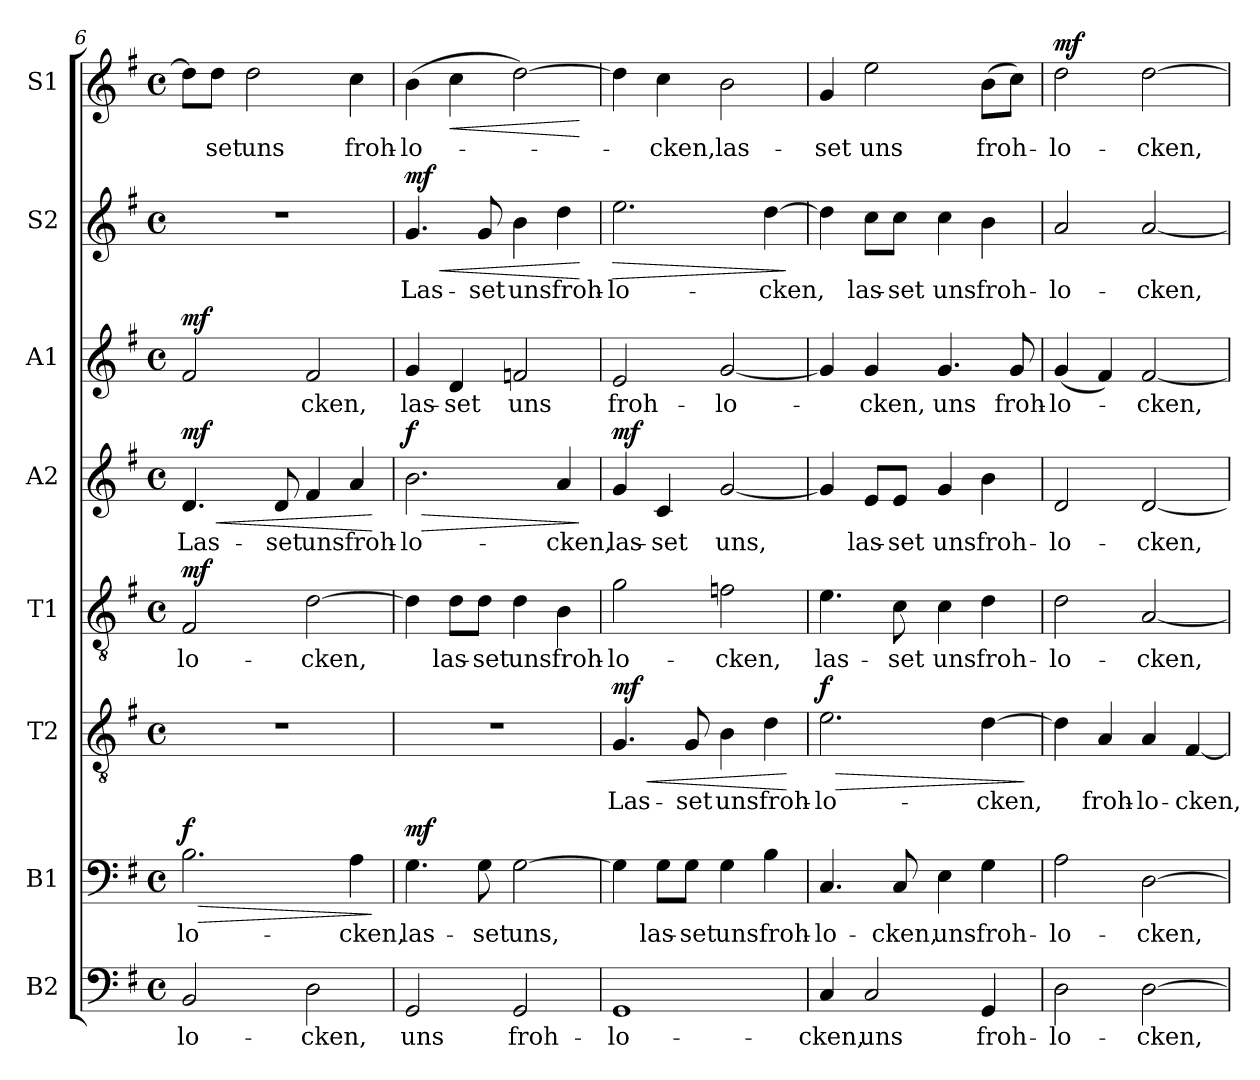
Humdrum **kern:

**kern	**text	**kern	**text	**dynam	**kern	**text	**dynam	**kern	**text	**dynam	**kern	**text	**dynam	**kern	**text	**dynam	**kern	**text	**dynam	**kern	**text	**dynam
*part8	*part8	*part7	*part7	*part7	*part6	*part6	*part6	*part5	*part5	*part5	*part4	*part4	*part4	*part3	*part3	*part3	*part2	*part2	*part2	*part1	*part1	*part1
*staff8	*staff8	*staff7	*staff7	*staff7	*staff6	*staff6	*staff6	*staff5	*staff5	*staff5	*staff4	*staff4	*staff4	*staff3	*staff3	*staff3	*staff2	*staff2	*staff2	*staff1	*staff1	*staff1
*I"B2	*	*I"B1	*	*	*I"T2	*	*	*I"T1	*	*	*I"A2	*	*	*I"A1	*	*	*I"S2	*	*	*I"S1	*	*
*I'B2	*	*I'B1	*	*	*I'T2	*	*	*I'T1	*	*	*I'A2	*	*	*I'A1	*	*	*I'S2	*	*	*I'S1	*	*
!!LO:LB:g=z
*clefF4	*	*clefF4	*	*	*clefGv2	*	*	*clefGv2	*	*	*clefG2	*	*	*clefG2	*	*	*clefG2	*	*	*clefG2	*	*
*k[f#]	*	*k[f#]	*	*	*k[f#]	*	*	*k[f#]	*	*	*k[f#]	*	*	*k[f#]	*	*	*k[f#]	*	*	*k[f#]	*	*
*M4/4	*	*M4/4	*	*	*M4/4	*	*	*M4/4	*	*	*M4/4	*	*	*M4/4	*	*	*M4/4	*	*	*M4/4	*	*
*met(c)	*	*met(c)	*	*	*met(c)	*	*	*met(c)	*	*	*met(c)	*	*	*met(c)	*	*	*met(c)	*	*	*met(c)	*	*
=6	=6	=6	=6	=6	=6	=6	=6	=6	=6	=6	=6	=6	=6	=6	=6	=6	=6	=6	=6	=6	=6	=6
!	!LO:LY:b	!	!LO:LY:b	!LO:HP:b	!	!	!	!	!LO:LY:b	!	!	!LO:LY:b	!LO:HP:b	!	!	!	!	!	!	!	!	!
!	!	!	!	!LO:DY:n=1:a	!	!	!	!	!	!LO:DY:a	!	!	!LO:DY:n=1:a	!	!	!LO:DY:a	!	!	!	!	!	!
2BB/	-lo-	2.B\	-lo-	> f	1r	.	.	2F#/	-lo-	mf	4.d/	Las-	< mf	2f#/	.	mf	1r	.	.	8dd\L]	.	.
!	!	!	!	!	!	!	!	!	!	!	!	!	!	!	!	!	!	!	!	!	!LO:LY:b	!
.	.	.	.	.	.	.	.	.	.	.	.	.	.	.	.	.	.	.	.	8dd\J	set	.
!	!	!	!	!	!	!	!	!	!	!	!	!	!	!	!	!	!	!	!	!	!LO:LY:b	!
.	.	.	.	.	.	.	.	.	.	.	.	.	.	.	.	.	.	.	.	2dd\	uns	.
!	!	!	!	!	!	!	!	!	!	!	!	!LO:LY:b	!	!	!	!	!	!	!	!	!	!
.	.	.	.	.	.	.	.	.	.	.	8d/	set	.	.	.	.	.	.	.	.	.	.
!	!LO:LY:b	!	!	!	!	!	!	!	!LO:LY:b	!	!	!LO:LY:b	!	!	!LO:LY:b	!	!	!	!	!	!	!
2D\	-cken,	.	.	.	.	.	.	[2d\	-cken,	.	4f#/	uns	.	2f#/	-cken,	.	.	.	.	.	.	.
!	!	!	!LO:LY:b	!	!	!	!	!	!	!	!	!LO:LY:b	!	!	!	!	!	!	!	!	!LO:LY:b	!
.	.	4A\	-cken,	.	.	.	.	.	.	.	4a/	froh-	.	.	.	.	.	.	.	4cc\	froh-	.
.	.	.	.	]	.	.	.	.	.	.	.	.	[	.	.	.	.	.	.	.	.	.
=7	=7	=7	=7	=7	=7	=7	=7	=7	=7	=7	=7	=7	=7	=7	=7	=7	=7	=7	=7	=7	=7	=7
!	!LO:LY:b	!	!LO:LY:b	!LO:DY:a	!	!	!	!	!	!	!	!LO:LY:b	!LO:HP:b	!	!LO:LY:b	!	!	!LO:LY:b	!LO:HP:b	!	!LO:LY:b	!
!	!	!	!	!	!	!	!	!	!	!	!	!	!LO:DY:n=1:a	!	!	!	!	!	!LO:DY:n=1:a	!	!	!
2GG/	uns	4.G\	las-	mf	1r	.	.	4d\]	.	.	2.b\	-lo-	> f	4g/	las-	.	4.g/	-Las-	< mf	(4b\	-lo-	.
!	!	!	!	!	!	!	!	!	!LO:LY:b	!	!	!	!	!	!LO:LY:b	!	!	!	!	!	!	!LO:HP:b
.	.	.	.	.	.	.	.	8d\L	las-	.	.	.	.	4d/	-set	.	.	.	.	4cc\	.	<
!	!	!	!LO:LY:b	!	!	!	!	!	!LO:LY:b	!	!	!	!	!	!	!	!	!LO:LY:b	!	!	!	!
.	.	8G\	-set	.	.	.	.	8d\J	-set	.	.	.	.	.	.	.	8g/	set	.	.	.	.
!	!LO:LY:b	!	!LO:LY:b	!	!	!	!	!	!LO:LY:b	!	!	!	!	!	!LO:LY:b	!	!	!LO:LY:b	!	!	!	!
2GG/	froh-	[2G\	uns,	.	.	.	.	4d\	uns	.	.	.	.	2fn/	uns	.	4b\	-uns	.	[2dd\)	.	.
!	!	!	!	!	!	!	!	!	!LO:LY:b	!	!	!LO:LY:b	!	!	!	!	!	!LO:LY:b	!	!	!	!
.	.	.	.	.	.	.	.	4B\	froh-	.	4a/	-cken,	.	.	.	.	4dd\	froh-	.	.	.	.
.	.	.	.	.	.	.	.	.	.	.	.	.	]	.	.	.	.	.	[	.	.	[
=8	=8	=8	=8	=8	=8	=8	=8	=8	=8	=8	=8	=8	=8	=8	=8	=8	=8	=8	=8	=8	=8	=8
!	!LO:LY:b	!	!	!	!	!LO:LY:b	!LO:HP:b	!	!LO:LY:b	!	!	!LO:LY:b	!	!	!LO:LY:b	!	!	!LO:LY:b	!LO:HP:b	!	!	!
!	!	!	!	!	!	!	!LO:DY:n=1:a	!	!	!	!	!	!LO:DY:a	!	!	!	!	!	!	!	!	!
1GG	-lo-	4G\]	.	.	4.G/	Las-	< mf	2g\	-lo-	.	4g/	-las-	mf	2e/	-froh-	.	2.ee\	-lo-	>	4dd\]	.	.
!	!	!	!LO:LY:b	!	!	!	!	!	!	!	!	!LO:LY:b	!	!	!	!	!	!	!	!	!LO:LY:b	!
.	.	8G\L	las-	.	.	.	.	.	.	.	4c/	-set	.	.	.	.	.	.	.	4cc\	-cken,	.
!	!	!	!LO:LY:b	!	!	!LO:LY:b	!	!	!	!	!	!	!	!	!	!	!	!	!	!	!	!
.	.	8G\J	-set	.	8G/	set	.	.	.	.	.	.	.	.	.	.	.	.	.	.	.	.
!	!	!	!LO:LY:b	!	!	!LO:LY:b	!	!	!LO:LY:b	!	!	!LO:LY:b	!	!	!LO:LY:b	!	!	!	!	!	!LO:LY:b	!
.	.	4G\	uns	.	4B\	uns	.	2fn\	-cken,	.	[2g/	uns,	.	[2g/	-lo-	.	.	.	.	2b\	las-	.
!	!	!	!LO:LY:b	!	!	!LO:LY:b	!	!	!	!	!	!	!	!	!	!	!	!LO:LY:b	!	!	!	!
.	.	4B\	froh-	.	4d\	froh-	.	.	.	.	.	.	.	.	.	.	[4dd\	-cken,	.	.	.	.
.	.	.	.	.	.	.	[	.	.	.	.	.	.	.	.	.	.	.	]	.	.	.
=9	=9	=9	=9	=9	=9	=9	=9	=9	=9	=9	=9	=9	=9	=9	=9	=9	=9	=9	=9	=9	=9	=9
!	!LO:LY:b	!	!LO:LY:b	!	!	!LO:LY:b	!LO:HP:b	!	!LO:LY:b	!	!	!	!	!	!	!	!	!	!	!	!LO:LY:b	!
!	!	!	!	!	!	!	!LO:DY:n=1:a	!	!	!	!	!	!	!	!	!	!	!	!	!	!	!
4C/	-cken,	4.C/	-lo-	.	2.e\	-lo-	> f	4.e\	las-	.	4g/]	.	.	4g/]	.	.	4dd\]	.	.	4g/	-set	.
!	!LO:LY:b	!	!	!	!	!	!	!	!	!	!	!LO:LY:b	!	!	!LO:LY:b	!	!	!LO:LY:b	!	!	!LO:LY:b	!
2C/	uns	.	.	.	.	.	.	.	.	.	8e/L	las-	.	4g/	-cken,	.	8cc\L	las-	.	2ee\	uns	.
!	!	!	!LO:LY:b	!	!	!	!	!	!LO:LY:b	!	!	!LO:LY:b	!	!	!	!	!	!LO:LY:b	!	!	!	!
.	.	8C/	-cken,	.	.	.	.	8c\	-set	.	8e/J	-set	.	.	.	.	8cc\J	-set	.	.	.	.
!	!	!	!LO:LY:b	!	!	!	!	!	!LO:LY:b	!	!	!LO:LY:b	!	!	!LO:LY:b	!	!	!LO:LY:b	!	!	!	!
.	.	4E\	uns	.	.	.	.	4c\	uns	.	4g/	uns	.	4.g/	uns	.	4cc\	uns	.	.	.	.
!	!LO:LY:b	!	!LO:LY:b	!	!	!LO:LY:b	!	!	!LO:LY:b	!	!	!LO:LY:b	!	!	!	!	!	!LO:LY:b	!	!	!LO:LY:b	!
4GG/	froh-	4G\	froh-	.	[4d\	-cken,	.	4d\	froh-	.	4b\	froh-	.	.	.	.	4b\	froh-	.	(8b\L	froh-	.
!	!	!	!	!	!	!	!	!	!	!	!	!	!	!	!LO:LY:b	!	!	!	!	!	!	!
.	.	.	.	.	.	.	.	.	.	.	.	.	.	8g/	froh-	.	.	.	.	8cc\J)	.	.
.	.	.	.	.	.	.	]	.	.	.	.	.	.	.	.	.	.	.	.	.	.	.
!!LO:PB:g=z
=10	=10	=10	=10	=10	=10	=10	=10	=10	=10	=10	=10	=10	=10	=10	=10	=10	=10	=10	=10	=10	=10	=10
!	!LO:LY:b	!	!LO:LY:b	!	!	!	!	!	!LO:LY:b	!	!	!LO:LY:b	!	!	!LO:LY:b	!	!	!LO:LY:b	!	!	!LO:LY:b	!LO:DY:a
2D\	-lo-	2A\	-lo-	.	4d\]	.	.	2d\	-lo-	.	2d/	-lo-	.	(4g/	-lo-	.	2a/	-lo-	.	2dd\	-lo-	mf
!	!	!	!	!	!	!LO:LY:b	!	!	!	!	!	!	!	!	!	!	!	!	!	!	!	!
.	.	.	.	.	4A/	froh-	.	.	.	.	.	.	.	4f#/)	.	.	.	.	.	.	.	.
!	!LO:LY:b	!	!LO:LY:b	!	!	!LO:LY:b	!	!	!LO:LY:b	!	!	!LO:LY:b	!	!	!LO:LY:b	!	!	!LO:LY:b	!	!	!LO:LY:b	!
[2D\	-cken,	[2D\	-cken,	.	4A/	-lo-	.	[2A/	-cken,	.	[2d/	-cken,	.	[2f#/	-cken,	.	[2a/	-cken,	.	[2dd\	-cken,	.
!	!	!	!	!	!	!LO:LY:b	!	!	!	!	!	!	!	!	!	!	!	!	!	!	!	!
.	.	.	.	.	[4F#/	-cken,	.	.	.	.	.	.	.	.	.	.	.	.	.	.	.	.
=	=	=	=	=	=	=	=	=	=	=	=	=	=	=	=	=	=	=	=	=	=	=
*-	*-	*-	*-	*-	*-	*-	*-	*-	*-	*-	*-	*-	*-	*-	*-	*-	*-	*-	*-	*-	*-	*-
